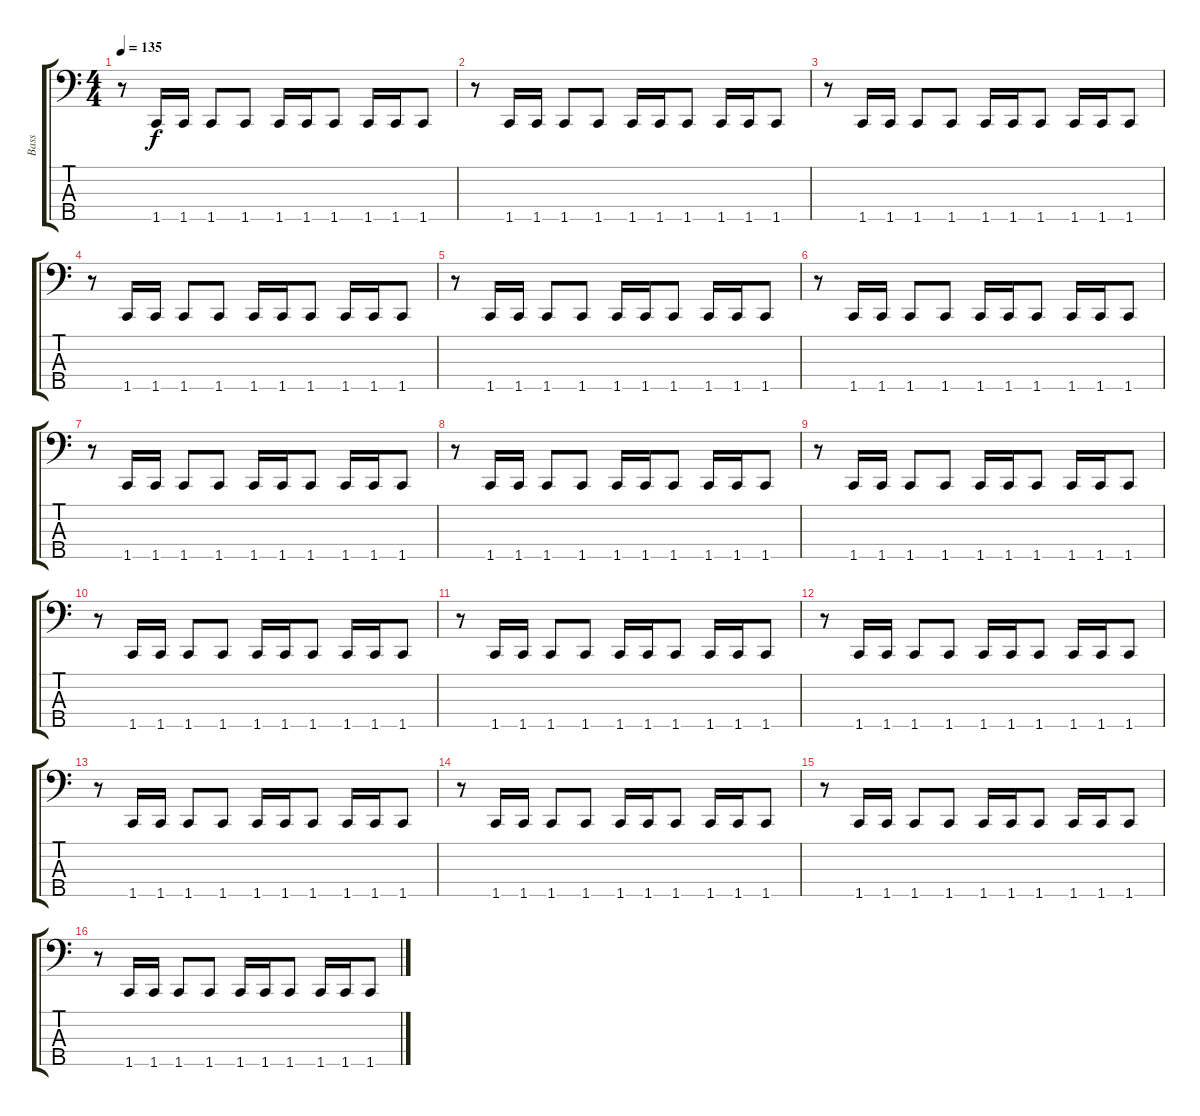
\track ("Bass" "Bass") {instrument electricbasspick}
\staff {score tabs}
\tuning (G2 D2 A1 E1 B0) {hide}
\ts (4 4)
\tempo 135
\clef f4
\ks c
r.8{dy f} 1.5.16 1.5.16 1.5.8 1.5.8 1.5.16 1.5.16 1.5.8 1.5.16 1.5.16 1.5.8 |
r.8 1.5.16 1.5.16 1.5.8 1.5.8 1.5.16 1.5.16 1.5.8 1.5.16 1.5.16 1.5.8 |
r.8 1.5.16 1.5.16 1.5.8 1.5.8 1.5.16 1.5.16 1.5.8 1.5.16 1.5.16 1.5.8 |
r.8 1.5.16 1.5.16 1.5.8 1.5.8 1.5.16 1.5.16 1.5.8 1.5.16 1.5.16 1.5.8 |
r.8 1.5.16 1.5.16 1.5.8 1.5.8 1.5.16 1.5.16 1.5.8 1.5.16 1.5.16 1.5.8 |
r.8 1.5.16 1.5.16 1.5.8 1.5.8 1.5.16 1.5.16 1.5.8 1.5.16 1.5.16 1.5.8 |
r.8 1.5.16 1.5.16 1.5.8 1.5.8 1.5.16 1.5.16 1.5.8 1.5.16 1.5.16 1.5.8 |
r.8 1.5.16 1.5.16 1.5.8 1.5.8 1.5.16 1.5.16 1.5.8 1.5.16 1.5.16 1.5.8 |
r.8 1.5.16 1.5.16 1.5.8 1.5.8 1.5.16 1.5.16 1.5.8 1.5.16 1.5.16 1.5.8 |
r.8 1.5.16 1.5.16 1.5.8 1.5.8 1.5.16 1.5.16 1.5.8 1.5.16 1.5.16 1.5.8 |
r.8 1.5.16 1.5.16 1.5.8 1.5.8 1.5.16 1.5.16 1.5.8 1.5.16 1.5.16 1.5.8 |
r.8 1.5.16 1.5.16 1.5.8 1.5.8 1.5.16 1.5.16 1.5.8 1.5.16 1.5.16 1.5.8 |
r.8 1.5.16 1.5.16 1.5.8 1.5.8 1.5.16 1.5.16 1.5.8 1.5.16 1.5.16 1.5.8 |
r.8 1.5.16 1.5.16 1.5.8 1.5.8 1.5.16 1.5.16 1.5.8 1.5.16 1.5.16 1.5.8 |
r.8 1.5.16 1.5.16 1.5.8 1.5.8 1.5.16 1.5.16 1.5.8 1.5.16 1.5.16 1.5.8 |
r.8 1.5.16 1.5.16 1.5.8 1.5.8 1.5.16 1.5.16 1.5.8 1.5.16 1.5.16 1.5.8
